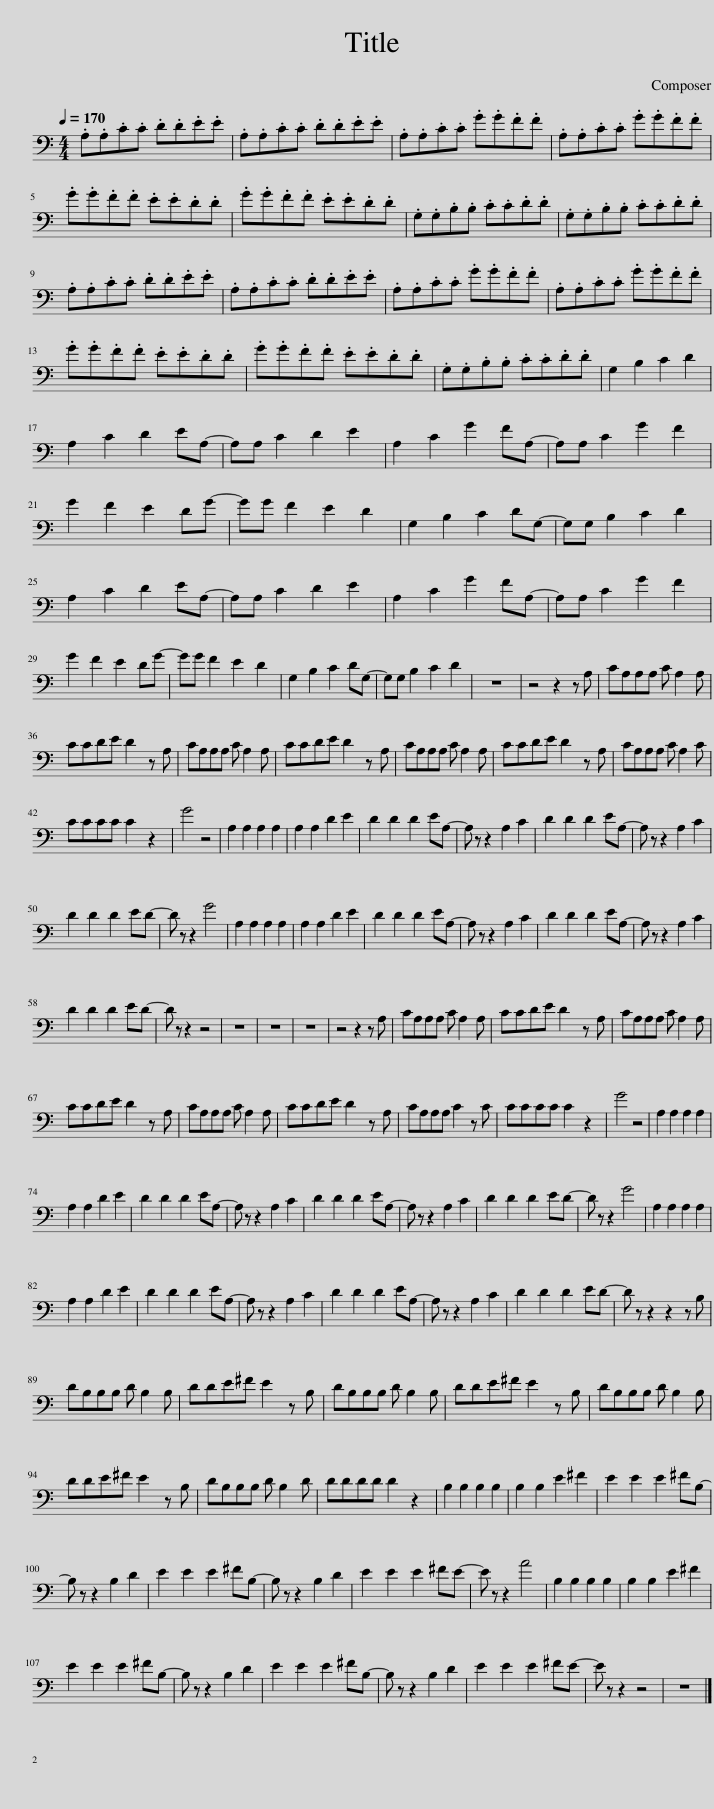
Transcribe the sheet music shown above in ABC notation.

X:1
L:1/8
Q:1/4=170
M:4/4
I:linebreak $
K:C
V:1 bass
V:1
 .A,.A,.C.C .D.D.E.E | .A,.A,.C.C .D.D.E.E | .A,.A,.C.C .G.G.F.F | .A,.A,.C.C .G.G.F.F |$ .G.G.F.F .E.E.D.D | %5
 .G.G.F.F .E.E.D.D | .G,.G,.B,.B, .C.C.D.D | .G,.G,.B,.B, .C.C.D.D |$ .A,.A,.C.C .D.D.E.E | .A,.A,.C.C .D.D.E.E | %10
 .A,.A,.C.C .G.G.F.F | .A,.A,.C.C .G.G.F.F |$ .G.G.F.F .E.E.D.D | .G.G.F.F .E.E.D.D | .G,.G,.B,.B, .C.C.D.D | %15
 G,2 B,2 C2 D2 |$ A,2 C2 D2 EA,- | A,A, C2 D2 E2 | A,2 C2 G2 FA,- | A,A, C2 G2 F2 |$ %20
 G2 F2 E2 DG- | GG F2 E2 D2 | G,2 B,2 C2 DG,- | G,G, B,2 C2 D2 |$ A,2 C2 D2 EA,- | %25
 A,A, C2 D2 E2 | A,2 C2 G2 FA,- | A,A, C2 G2 F2 |$ G2 F2 E2 DG- | GG F2 E2 D2 | %30
 G,2 B,2 C2 DG,- | G,G, B,2 C2 D2 | z8 | z4 z2 z A, | CA,A,A, C A,2 A, |$ %35
 CCDE D2 z A, | CA,A,A, C A,2 A, | CCDE D2 z A, | CA,A,A, C A,2 A, | CCDE D2 z A, | %40
 CA,A,A, C A,2 C |$ CCCC C2 z2 | G4 z4 | A,2 A,2 A,2 A,2 | A,2 A,2 D2 E2 | %45
 D2 D2 D2 EA,- | A, z z2 A,2 C2 | D2 D2 D2 EA,- | A, z z2 A,2 C2 |$ D2 D2 D2 ED- | %50
 D z z2 G4 | A,2 A,2 A,2 A,2 | A,2 A,2 D2 E2 | D2 D2 D2 EA,- | A, z z2 A,2 C2 | %55
 D2 D2 D2 EA,- | A, z z2 A,2 C2 |$ D2 D2 D2 ED- | D z z2 z4 | z8 | %60
 z8 | z8 | z4 z2 z A, | CA,A,A, C A,2 A, | CCDE D2 z A, | %65
 CA,A,A, C A,2 A, |$ CCDE D2 z A, | CA,A,A, C A,2 A, | CCDE D2 z A, | CA,A,A, C2 z C | %70
 CCCC C2 z2 | G4 z4 | A,2 A,2 A,2 A,2 |$ A,2 A,2 D2 E2 | D2 D2 D2 EA,- | %75
 A, z z2 A,2 C2 | D2 D2 D2 EA,- | A, z z2 A,2 C2 | D2 D2 D2 ED- | D z z2 G4 | %80
 A,2 A,2 A,2 A,2 |$ A,2 A,2 D2 E2 | D2 D2 D2 EA,- | A, z z2 A,2 C2 | D2 D2 D2 EA,- | %85
 A, z z2 A,2 C2 | D2 D2 D2 ED- | D z z2 z2 z B, |$ DB,B,B, D B,2 B, | DDE^F E2 z B, | %90
 DB,B,B, D B,2 B, | DDE^F E2 z B, | DB,B,B, D B,2 B, |$ DDE^F E2 z B, | DB,B,B, D B,2 D | %95
 DDDD D2 z2 | B,2 B,2 B,2 B,2 | B,2 B,2 E2 ^F2 | E2 E2 E2 ^FB,- |$ B, z z2 B,2 D2 | %100
 E2 E2 E2 ^FB,- | B, z z2 B,2 D2 | E2 E2 E2 ^FE- | E z z2 A4 | B,2 B,2 B,2 B,2 | %105
 B,2 B,2 E2 ^F2 |$ E2 E2 E2 ^FB,- | B, z z2 B,2 D2 | E2 E2 E2 ^FB,- | B, z z2 B,2 D2 | %110
 E2 E2 E2 ^FE- | E z z2 z4 | z8 |] %113
